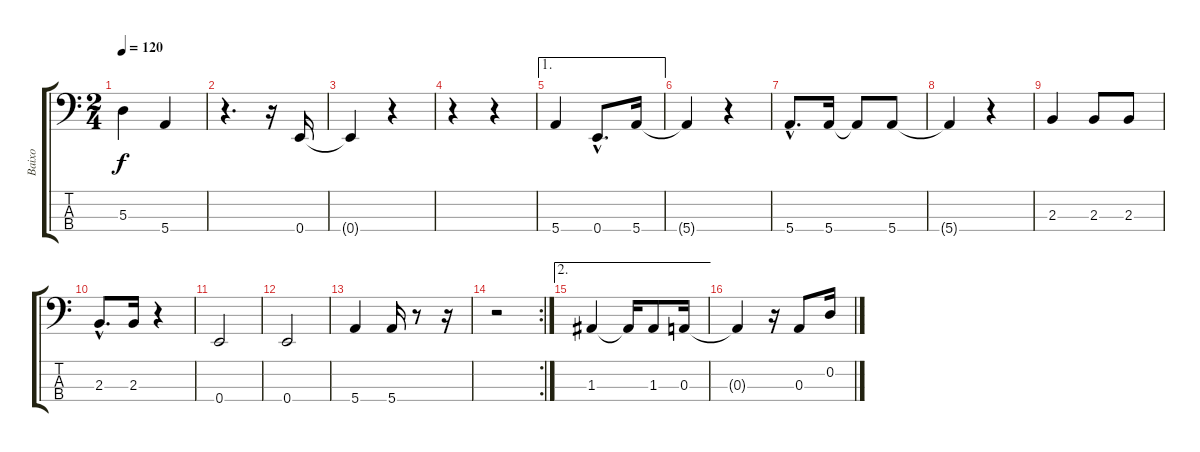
\track ("Baixo" "Baixo") {instrument electricbasspick}
\staff {score tabs}
\tuning (G2 D2 A1 E1) {hide}
\ts (2 4)
\tempo 120
\clef f4
\ks c
5.3{t}.4{dy f} 5.4.4 |
r.4{d} r.16 0.4.16 |
0.4{t}.4 r.4 |
r.4 r.4 |
\ae 1
5.4.4 0.4{hac}.8{d} 5.4.16 |
5.4{t}.4 r.4 |
5.4{hac}.8{d} 5.4.16 5.4{t}.8 5.4.8 |
5.4{t}.4 r.4 |
2.3.4 2.3.8 2.3.8 |
2.3{hac}.8{d} 2.3.16 r.4 |
0.4.2 |
0.4.2 |
5.4.4 5.4.16 r.8 r.16 |
\rc 2
r.2 |
\ae 2
1.3.4 1.3{t}.16 1.3.8 0.3.16 |
0.3{t}.4 r.16 0.3.8 0.2.16
